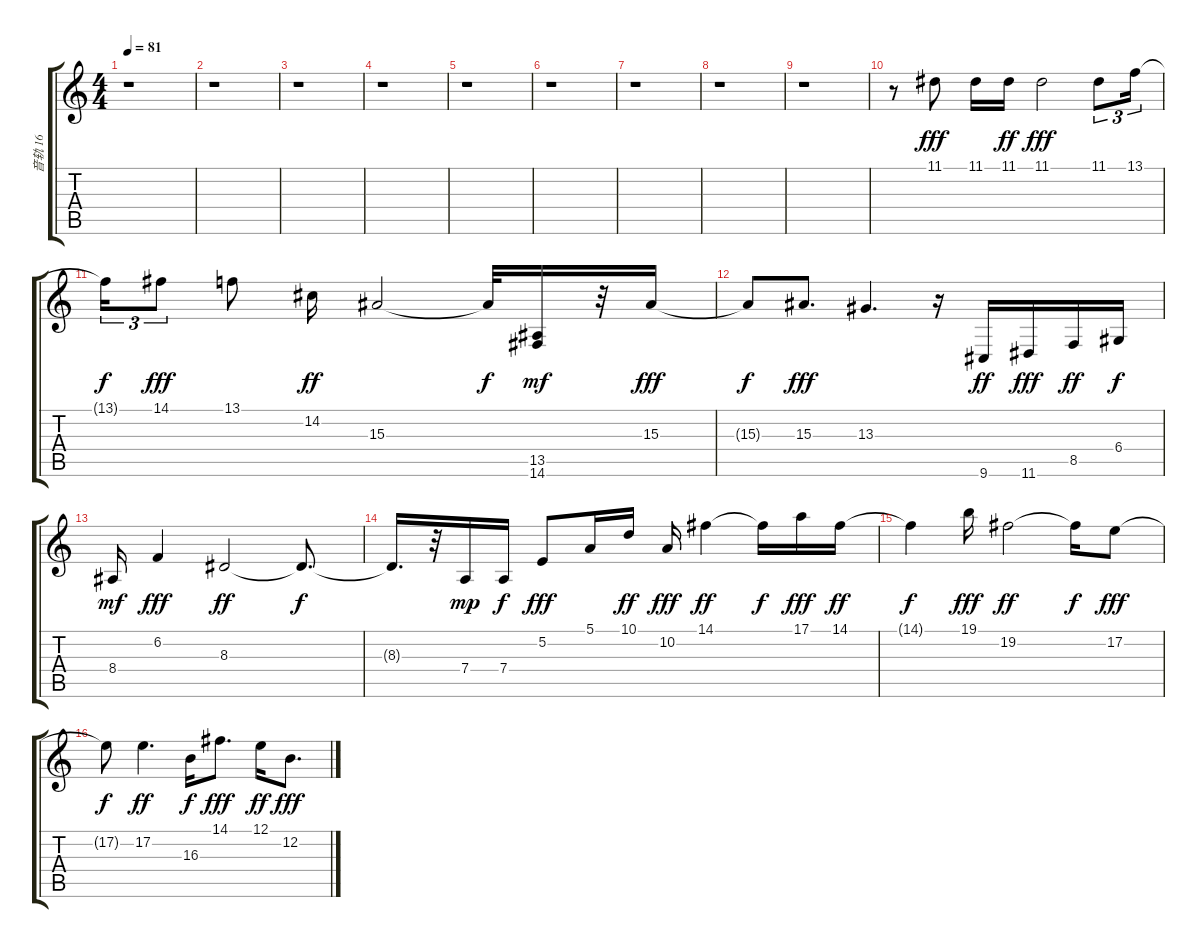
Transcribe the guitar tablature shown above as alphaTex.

\track ("音轨 16" "音轨 16") {instrument fx5brightness}
\staff {score tabs}
\tuning (E4 B3 G3 D3 A2 E2) {hide}
\ts (4 4)
\tempo 81
\clef g2
\ks c
r.1{dy f} |
r.1 |
r.1 |
r.1 |
r.1 |
r.1 |
r.1 |
r.1 |
r.1 |
r.8 11.1.8{dy fff volume 6 balance 7 instrument overdrivenguitar} 11.1.16 11.1.16{dy ff} 11.1.2{dy fff} 11.1.8{tu (3 2)} 13.1.16{tu (3 2)} |
13.1{t}.16{tu (3 2) dy f} 14.1.8{tu (3 2) dy fff} 13.1.8 14.2.16{dy ff} 15.3.2 15.3{t}.32{dy f} (13.5 14.6).16{dy mf} r.32 15.3.16{dy fff} |
15.3{t}.8{dy f} 15.3.8{d dy fff} 13.3.4{d} r.16 9.6.16{dy ff} 11.6.16{dy fff} 8.5.16{dy ff} 6.4.16{dy f} |
8.4.16{dy mf} 6.2.4{dy fff} 8.3.2{dy ff} 8.3{t}.8{d dy f} |
8.3{t}.16{d} r.32 7.4.16{dy mp} 7.4.16{dy f} 5.2.8{dy fff} 5.1.16 10.1.16{dy ff} 10.2.16{dy fff} 14.1.4{dy ff} 14.1{t}.16{dy f} 17.1.16{dy fff} 14.1.16{dy ff} |
14.1{t}.4{dy f} 19.1.16{dy fff} 19.2.2{dy ff} 19.2{t}.16{dy f} 17.2.8{dy fff} |
17.2{t}.8{dy f} 17.2.4{d dy ff} 16.3.16{dy f} 14.1.8{d dy fff} 12.1.16{dy ff} 12.2.8{d dy fff}
